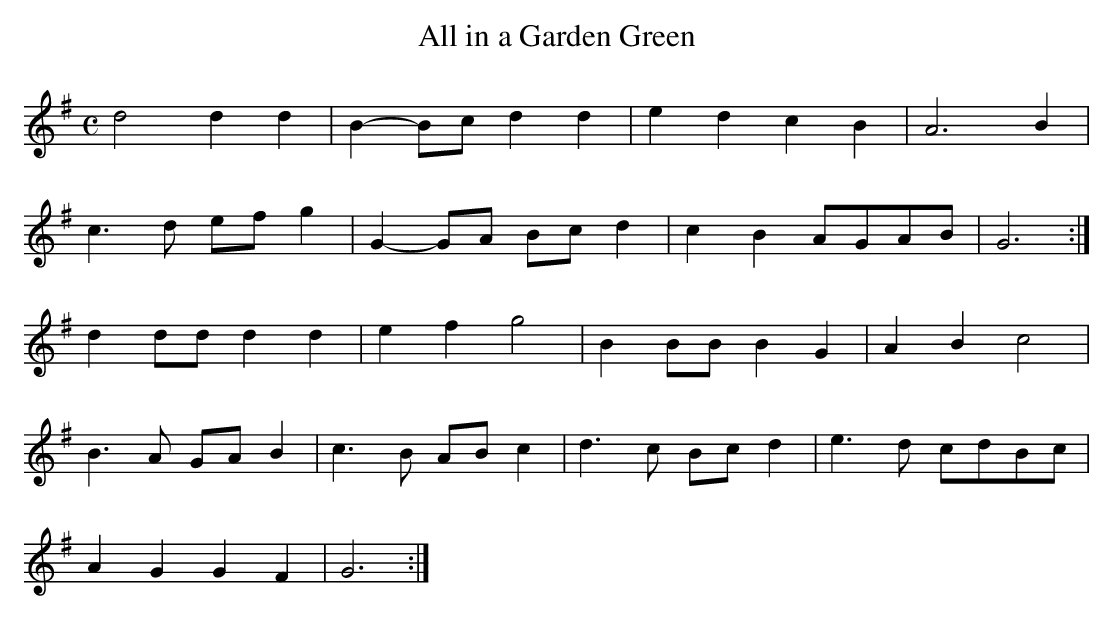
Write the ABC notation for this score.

X:1
T:All in a Garden Green
M:C
L:1/8
K:G
d4 d2 d2|B2 -Bc d2 d2|e2 d2 c2 B2|A6 B2|
c3 d ef g2|G2 -GA Bc d2|c2 B2 AGAB|G6:|
d2 dd d2 d2|e2 f2 g4|B2 BB B2 G2|A2 B2 c4|
B3 A GA B2|c3 B AB c2|d3 c Bc d2|e3 d cdBc|
A2 G2 G2 F2|G6:|
